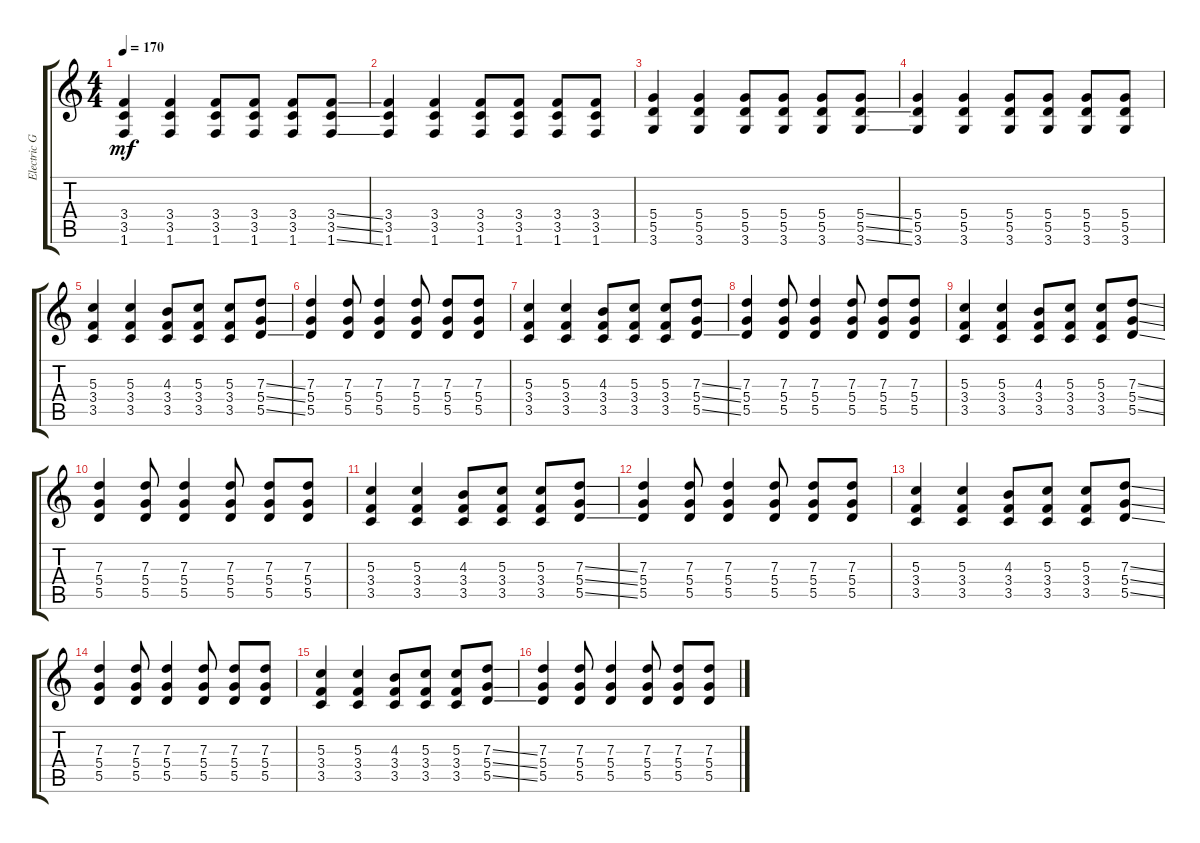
\track ("Electric Guitar" "Electric G") {instrument distortionguitar}
\staff {score tabs}
\tuning (E4 B3 G3 D3 A2 E2) {hide}
\ts (4 4)
\tempo 170
\clef g2
\ks c
(3.4 3.5 1.6).4{dy mf} (3.4 3.5 1.6).4 (3.4 3.5 1.6).8 (3.4 3.5 1.6).8 (3.4 3.5 1.6).8 (3.4{ss} 3.5{ss} 1.6{ss}).8 |
(3.4 3.5 1.6).4 (3.4 3.5 1.6).4 (3.4 3.5 1.6).8 (3.4 3.5 1.6).8 (3.4 3.5 1.6).8 (3.4 3.5 1.6).8 |
(5.4 5.5 3.6).4 (5.4 5.5 3.6).4 (5.4 5.5 3.6).8 (5.4 5.5 3.6).8 (5.4 5.5 3.6).8 (5.4{ss} 5.5{ss} 3.6{ss}).8 |
(5.4 5.5 3.6).4 (5.4 5.5 3.6).4 (5.4 5.5 3.6).8 (5.4 5.5 3.6).8 (5.4 5.5 3.6).8 (5.4 5.5 3.6).8 |
(5.3 3.4 3.5).4 (5.3 3.4 3.5).4 (4.3 3.4 3.5).8 (5.3 3.4 3.5).8 (5.3 3.4 3.5).8 (7.3{ss} 5.4{ss} 5.5{ss}).8 |
(7.3 5.4 5.5).4 (7.3 5.4 5.5).8 (7.3 5.4 5.5).4 (7.3 5.4 5.5).8 (7.3 5.4 5.5).8 (7.3 5.4 5.5).8 |
(5.3 3.4 3.5).4 (5.3 3.4 3.5).4 (4.3 3.4 3.5).8 (5.3 3.4 3.5).8 (5.3 3.4 3.5).8 (7.3{ss} 5.4{ss} 5.5{ss}).8 |
(7.3 5.4 5.5).4 (7.3 5.4 5.5).8 (7.3 5.4 5.5).4 (7.3 5.4 5.5).8 (7.3 5.4 5.5).8 (7.3 5.4 5.5).8 |
(5.3 3.4 3.5).4 (5.3 3.4 3.5).4 (4.3 3.4 3.5).8 (5.3 3.4 3.5).8 (5.3 3.4 3.5).8 (7.3{ss} 5.4{ss} 5.5{ss}).8 |
(7.3 5.4 5.5).4 (7.3 5.4 5.5).8 (7.3 5.4 5.5).4 (7.3 5.4 5.5).8 (7.3 5.4 5.5).8 (7.3 5.4 5.5).8 |
(5.3 3.4 3.5).4 (5.3 3.4 3.5).4 (4.3 3.4 3.5).8 (5.3 3.4 3.5).8 (5.3 3.4 3.5).8 (7.3{ss} 5.4{ss} 5.5{ss}).8 |
(7.3 5.4 5.5).4 (7.3 5.4 5.5).8 (7.3 5.4 5.5).4 (7.3 5.4 5.5).8 (7.3 5.4 5.5).8 (7.3 5.4 5.5).8 |
(5.3 3.4 3.5).4 (5.3 3.4 3.5).4 (4.3 3.4 3.5).8 (5.3 3.4 3.5).8 (5.3 3.4 3.5).8 (7.3{ss} 5.4{ss} 5.5{ss}).8 |
(7.3 5.4 5.5).4 (7.3 5.4 5.5).8 (7.3 5.4 5.5).4 (7.3 5.4 5.5).8 (7.3 5.4 5.5).8 (7.3 5.4 5.5).8 |
(5.3 3.4 3.5).4 (5.3 3.4 3.5).4 (4.3 3.4 3.5).8 (5.3 3.4 3.5).8 (5.3 3.4 3.5).8 (7.3{ss} 5.4{ss} 5.5{ss}).8 |
(7.3 5.4 5.5).4 (7.3 5.4 5.5).8 (7.3 5.4 5.5).4 (7.3 5.4 5.5).8 (7.3 5.4 5.5).8 (7.3 5.4 5.5).8
